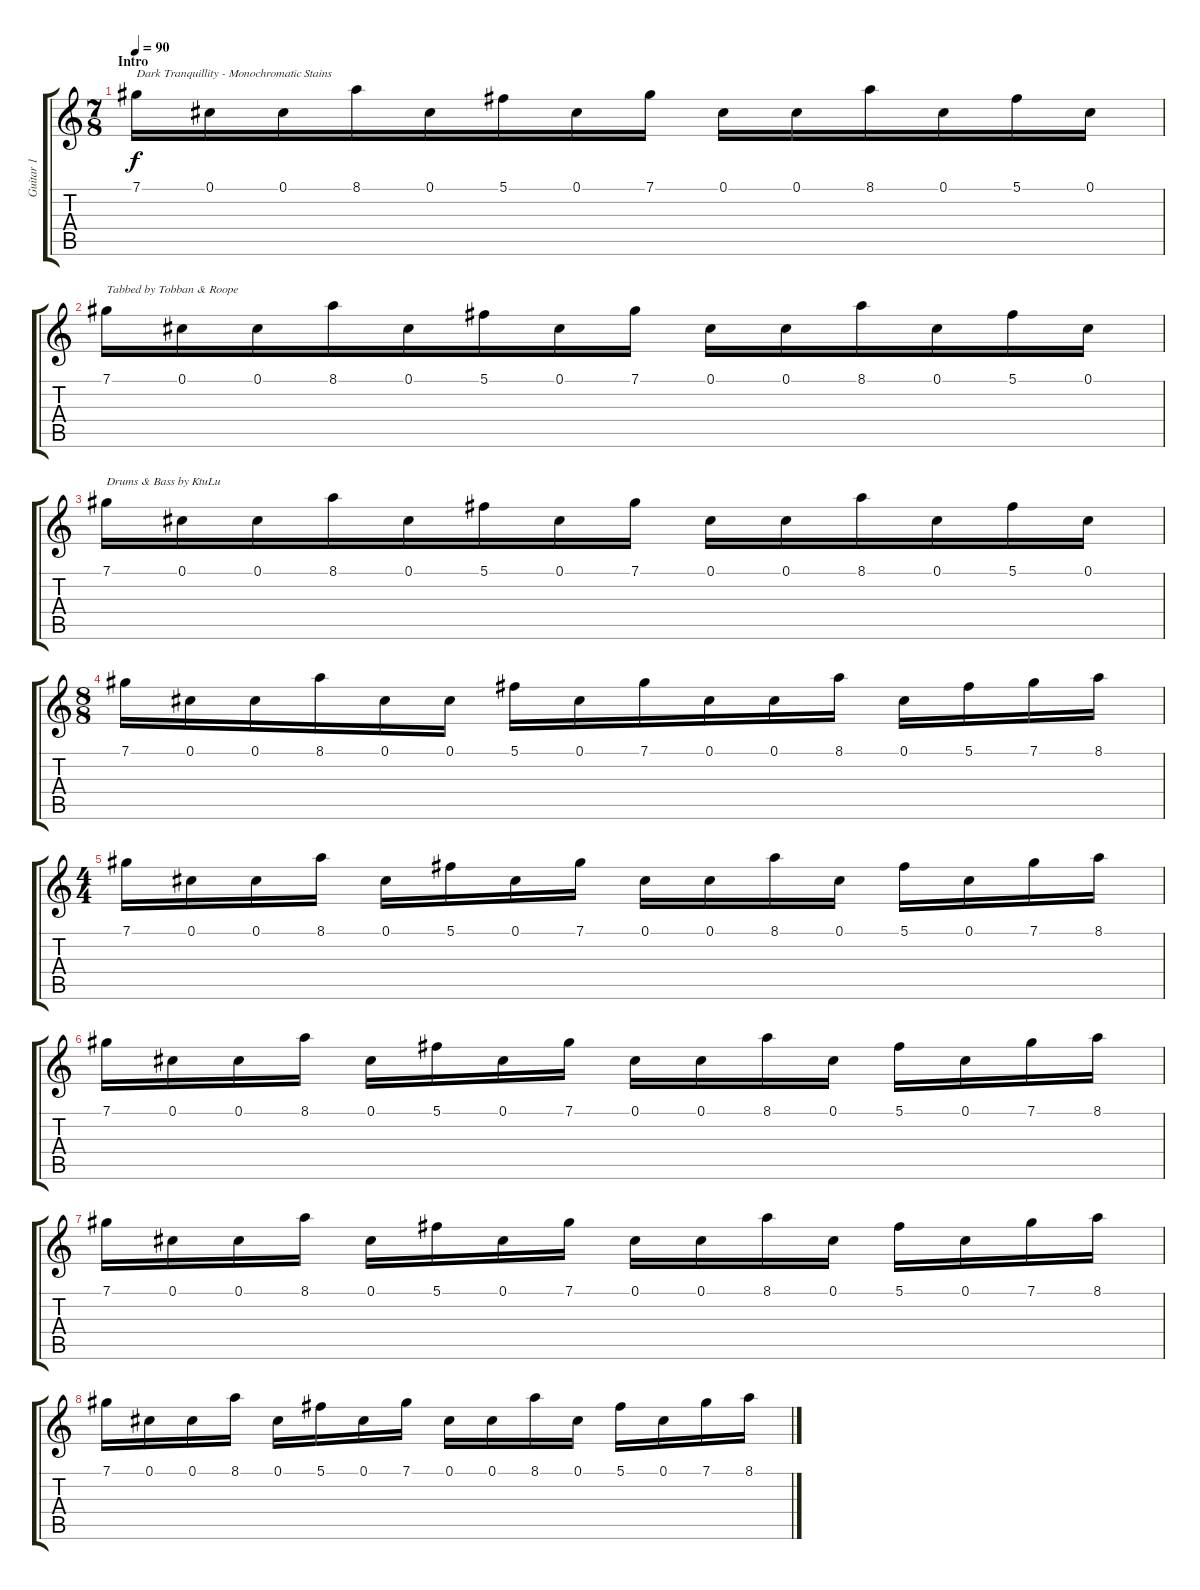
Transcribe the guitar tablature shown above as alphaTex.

\track ("Guitar 1" "Guitar 1") {instrument distortionguitar}
\staff {score tabs}
\tuning (Db4 Ab3 E3 B2 Gb2 Db2) {hide}
\ts (7 8)
\section ("" "Intro")
\tempo 90
\clef g2
\ks c
7.1.16{txt "Dark Tranquillity - Monochromatic Stains" dy f instrument distortionguitar} 0.1.16 0.1.16 8.1.16 0.1.16 5.1.16 0.1.16 7.1.16 0.1.16 0.1.16 8.1.16 0.1.16 5.1.16 0.1.16 |
7.1.16{txt "Tabbed by Tobban & Roope"} 0.1.16 0.1.16 8.1.16 0.1.16 5.1.16 0.1.16 7.1.16 0.1.16 0.1.16 8.1.16 0.1.16 5.1.16 0.1.16 |
7.1.16{txt "Drums & Bass by KtuLu"} 0.1.16 0.1.16 8.1.16 0.1.16 5.1.16 0.1.16 7.1.16 0.1.16 0.1.16 8.1.16 0.1.16 5.1.16 0.1.16 |
\ts (8 8)
7.1.16 0.1.16 0.1.16 8.1.16 0.1.16 0.1.16 5.1.16 0.1.16 7.1.16 0.1.16 0.1.16 8.1.16 0.1.16 5.1.16 7.1.16 8.1.16 |
\ts (4 4)
7.1.16 0.1.16 0.1.16 8.1.16 0.1.16 5.1.16 0.1.16 7.1.16 0.1.16 0.1.16 8.1.16 0.1.16 5.1.16 0.1.16 7.1.16 8.1.16 |
7.1.16 0.1.16 0.1.16 8.1.16 0.1.16 5.1.16 0.1.16 7.1.16 0.1.16 0.1.16 8.1.16 0.1.16 5.1.16 0.1.16 7.1.16 8.1.16 |
7.1.16 0.1.16 0.1.16 8.1.16 0.1.16 5.1.16 0.1.16 7.1.16 0.1.16 0.1.16 8.1.16 0.1.16 5.1.16 0.1.16 7.1.16 8.1.16 |
7.1.16 0.1.16 0.1.16 8.1.16 0.1.16 5.1.16 0.1.16 7.1.16 0.1.16 0.1.16 8.1.16 0.1.16 5.1.16 0.1.16 7.1.16 8.1.16
